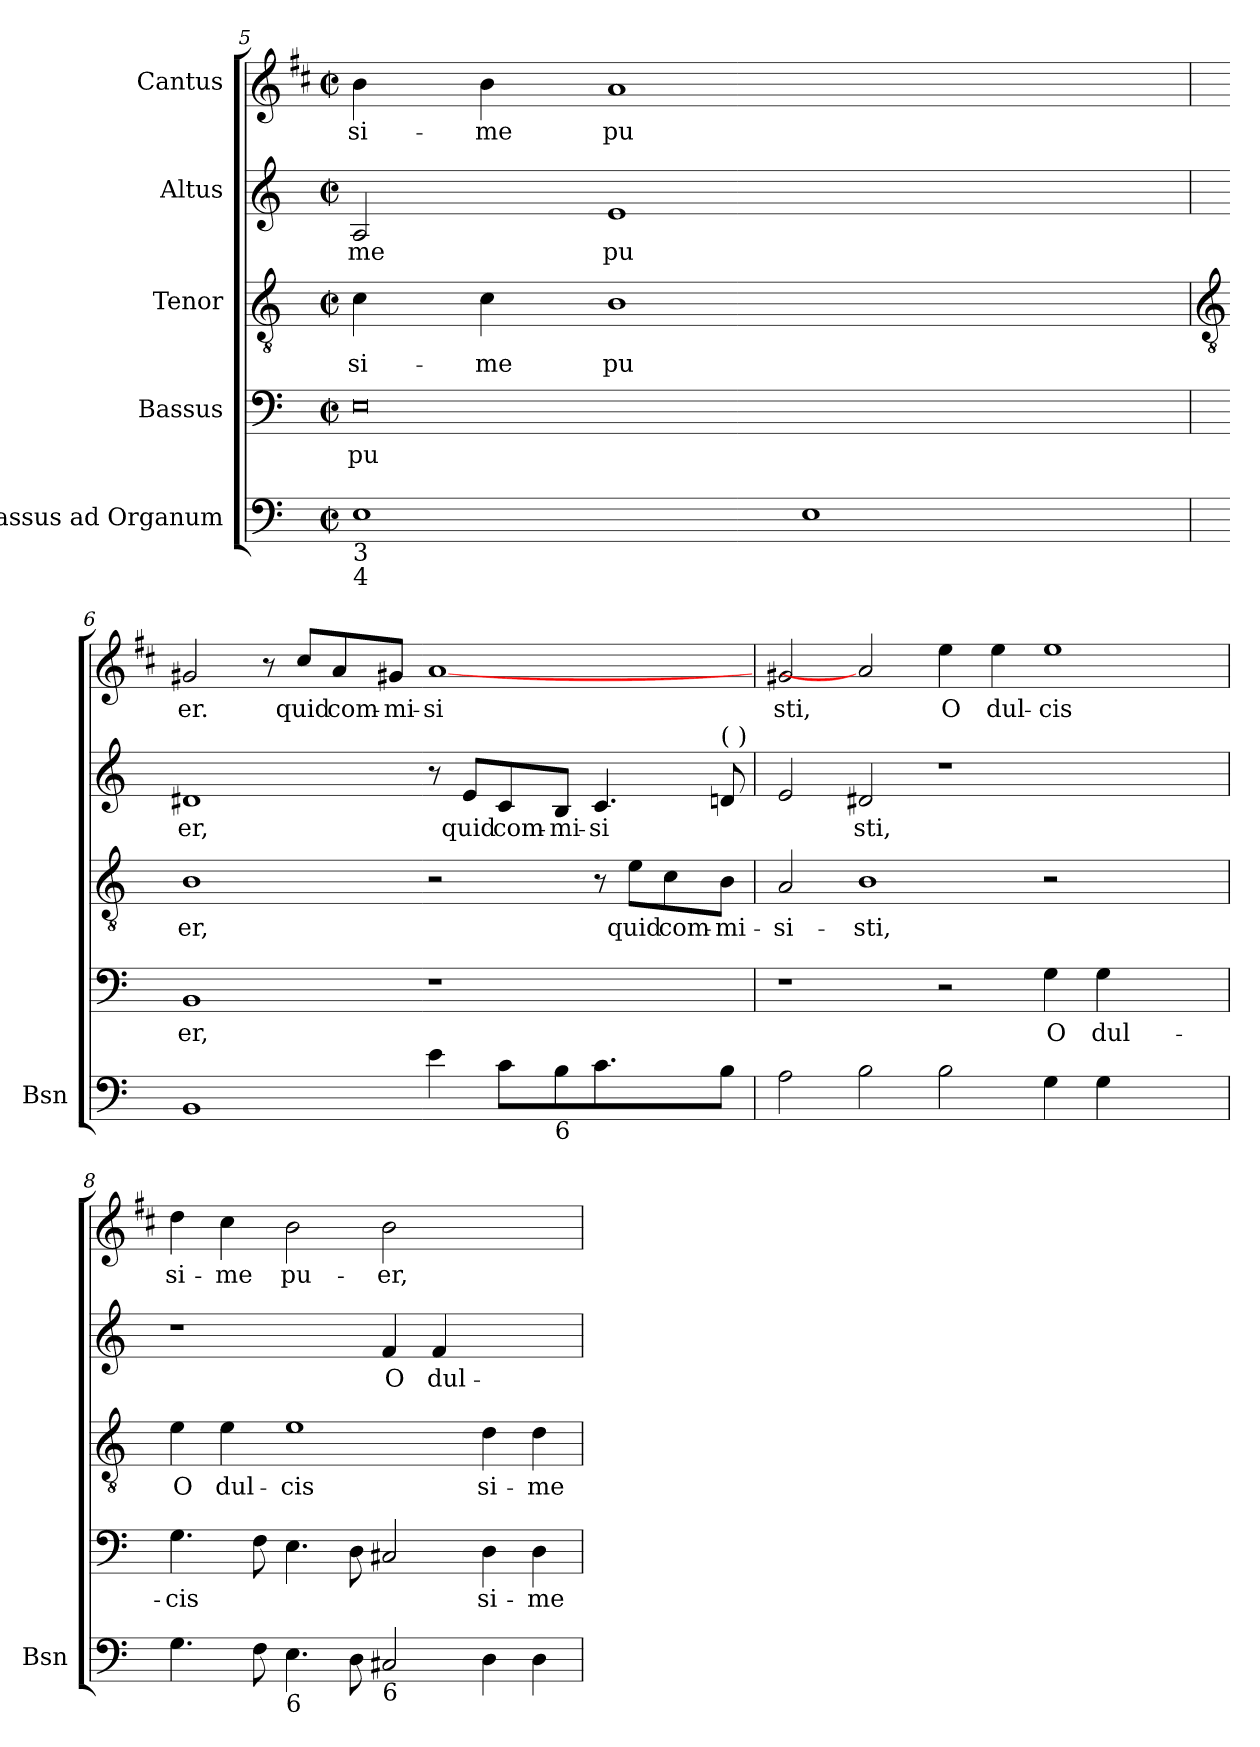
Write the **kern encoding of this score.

**kern	**kern	**text	**kern	**text	**kern	**text	**kern	**text
*part5	*part4	*part4	*part3	*part3	*part2	*part2	*part1	*part1
*staff5	*staff4	*staff4	*staff3	*staff3	*staff2	*staff2	*staff1	*staff1
*I"Bassus ad Organum	*I"Bassus	*	*I"Tenor	*	*I"Altus	*	*I"Cantus	*
*I'Bsn	*	*	*	*	*	*	*	*
*clefF4	*clefF4	*	*clefGv2	*	*clefG2	*	*clefG2	*
*	*	*	*	*	*	*	*ITrd1c2	*
*k[]	*k[]	*	*k[]	*	*k[]	*	*k[]	*
*C:	*C:	*	*C:	*	*C:	*	*C:	*
*M4/2	*M4/2	*	*M4/2	*	*M4/2	*	*M4/2	*
*met(c|)	*met(c|)	*	*met(c|)	*	*met(c|)	*	*met(c|)	*
=5	=5	=5	=5	=5	=5	=5	=5	=5
!LO:TX:b:t=3	!	!	!	!	!	!	!	!
!LO:TX:b:t=4	!	!	!	!	!	!	!	!
!	!	!LO:LY:b	!	!LO:LY:b	!	!LO:LY:b	!	!LO:LY:b
1E	0E	pu	4c	-si-	2A	me	4a	si-
!	!	!	!	!LO:LY:b	!	!	!	!LO:LY:b
.	.	.	4c	-me	.	.	4a	-me
!	!	!	!	!LO:LY:b	!	!LO:LY:b	!	!LO:LY:b
.	.	.	1B	pu	1e	pu	1g	pu
1E	.	.	.	.	.	.	.	.
.	.	.	2ryy	.	2ryy	.	2ryy	.
!!LO:LB:g=z
=6	=6	=6	=6	=6	=6	=6	=6	=6
*	*	*	*clefGv2	*	*	*	*	*
!	!	!LO:LY:b	!	!LO:LY:b	!	!LO:LY:b	!	!LO:LY:b
1BB	1BB	er,	1B	er,	1d#X	er,	2f#X	er.
.	.	.	.	.	.	.	8r	.
!	!	!	!	!	!	!	!	!LO:LY:b
.	.	.	.	.	.	.	8b/L	quid
!	!	!	!	!	!	!	!	!LO:LY:b
.	.	.	.	.	.	.	8g/	com-
!	!	!	!	!	!	!	!	!LO:LY:b
.	.	.	.	.	.	.	8f#X/J	-mi-
!	!	!	!	!	!	!	!	!LO:LY:b
4e	1r	.	2r	.	8r	.	[1g	-si
!	!	!	!	!	!	!LO:LY:b	!	!
.	.	.	.	.	8e/L	quid	.	.
!	!	!	!	!	!	!LO:LY:b	!	!
8cL	.	.	.	.	8c/	com-	.	.
!LO:TX:b:t=6	!	!	!	!	!	!	!	!
!	!	!	!	!	!	!LO:LY:b	!	!
8B	.	.	.	.	8B/J	-mi-	.	.
!	!	!	!	!	!	!LO:LY:b	!	!
4.c	.	.	8r	.	4.c	-si	.	.
!	!	!	!	!LO:LY:b	!	!	!	!
.	.	.	8e\L	quid	.	.	.	.
!	!	!	!	!LO:LY:b	!	!	!	!
.	.	.	8c\	com-	.	.	.	.
!	!	!	!	!	!LO:TX:a:t=(  )	!	!	!
!	!	!	!	!LO:LY:b	!	!	!	!
8BJ	.	.	8B\J	-mi-	8d	.	.	.
=7	=7	=7	=7	=7	=7	=7	=7	=7
!	!	!	!	!LO:LY:b	!	!	!	!LO:LY:b
2A	1r	.	2A	-si-	2e	.	2f#X	sti,
!	!	!	!	!LO:LY:b	!	!LO:LY:b	!	!
2B	.	.	1B	-sti,	2d#X	sti,	2g]	.
!	!	!	!	!	!	!	!	!LO:LY:b
2B	2r	.	.	.	1r	.	4dd	O
!	!	!	!	!	!	!	!	!LO:LY:b
.	.	.	.	.	.	.	4dd	dul-
!	!	!LO:LY:b	!	!	!	!	!	!LO:LY:b
4G	4G	O	2r	.	.	.	1dd	-cis
!	!	!LO:LY:b	!	!	!	!	!	!
4G	4G	dul-	.	.	.	.	.	.
2ryy	2ryy	.	2ryy	.	2ryy	.	.	.
=8	=8	=8	=8	=8	=8	=8	=8	=8
!	!	!LO:LY:b	!	!LO:LY:b	!	!	!	!LO:LY:b
4.G	4.G	-cis	4e	O	1r	.	4cc	si-
!	!	!	!	!LO:LY:b	!	!	!	!LO:LY:b
.	.	.	4e	dul-	.	.	4b	-me
8F	8F	.	.	.	.	.	.	.
!LO:TX:b:t=6	!	!	!	!	!	!	!	!
!	!	!	!	!LO:LY:b	!	!	!	!LO:LY:b
4.E	4.E	.	1e	-cis	.	.	2a	pu-
8D	8D	.	.	.	.	.	.	.
!LO:TX:b:t=6	!	!	!	!	!	!	!	!
!	!	!	!	!	!	!LO:LY:b	!	!LO:LY:b
2C#X	2C#X	.	.	.	4f	O	2a	-er,
!	!	!	!	!	!	!LO:LY:b	!	!
.	.	.	.	.	4f	dul-	.	.
!	!	!LO:LY:b	!	!LO:LY:b	!	!LO:LY:b	!	!
4D	4D	si-	4d	si-	[2fyy	-cis	2ryy	.
!	!	!LO:LY:b	!	!LO:LY:b	!	!	!	!
4D	4D	-me	4d	-me	.	.	.	.
=	=	=	=	=	=	=	=	=
*-	*-	*-	*-	*-	*-	*-	*-	*-
